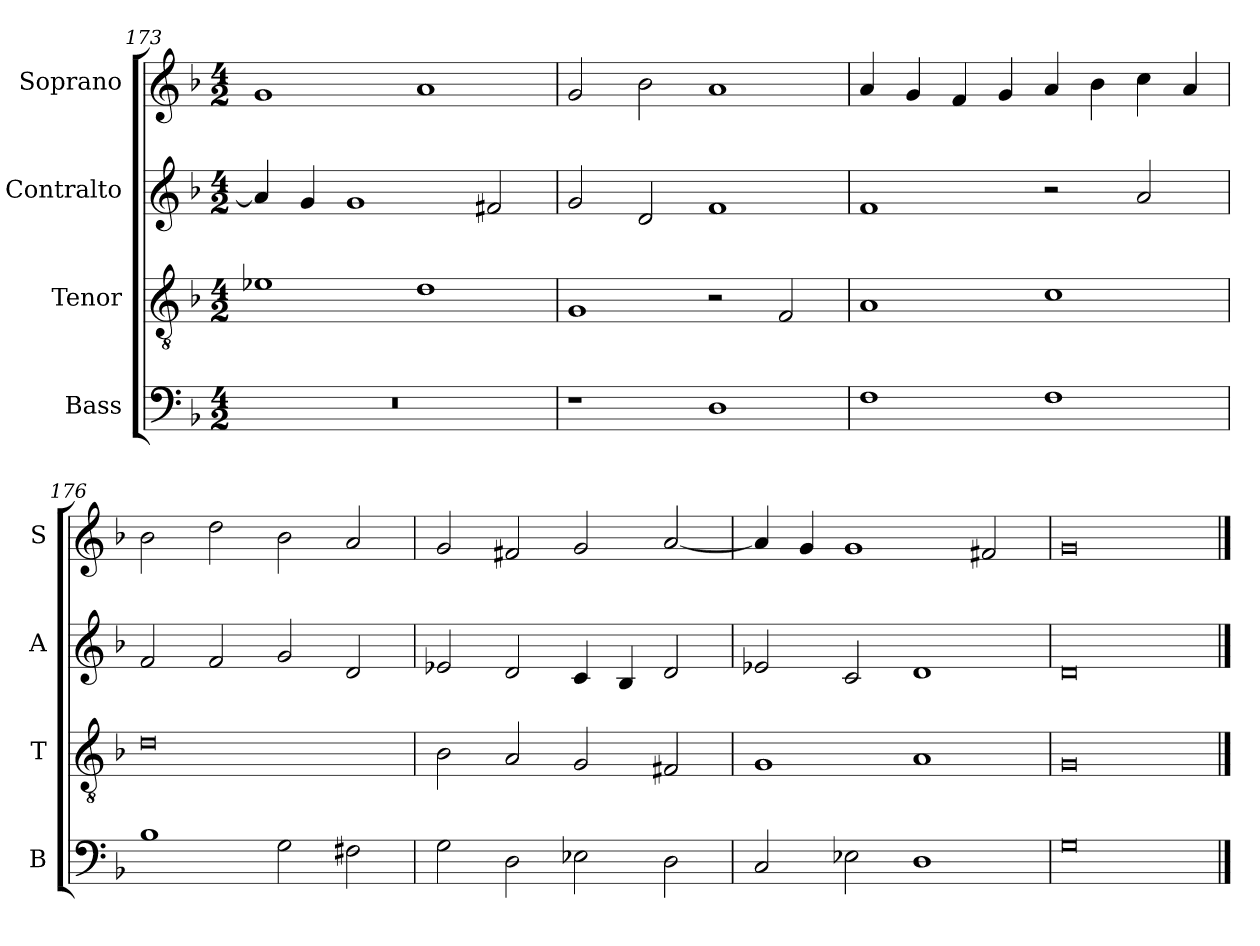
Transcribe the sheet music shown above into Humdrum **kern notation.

**kern	**kern	**kern	**kern
*part4	*part3	*part2	*part1
*staff4	*staff3	*staff2	*staff1
*I"Bass	*I"Tenor	*I"Contralto	*I"Soprano
*I'B	*I'T	*I'A	*I'S
*clefF4	*clefGv2	*clefG2	*clefG2
*k[b-]	*k[b-]	*k[b-]	*k[b-]
*G:dor	*G:dor	*G:dor	*G:dor
*M4/2	*M4/2	*M4/2	*M4/2
=173	=173	=173	=173
0r	1e-X	4a]	1g
.	.	4g	.
.	.	1g	.
.	1d	.	1a
.	.	2f#X	.
=174	=174	=174	=174
1r	1G	2g	2g
.	.	2d	2b-
1D	2r	1f	1a
.	2F	.	.
=175	=175	=175	=175
1F	1A	1f	4a
.	.	.	4g
.	.	.	4f
.	.	.	4g
1F	1c	2r	4a
.	.	.	4b-
.	.	2a	4cc
.	.	.	4a
=176	=176	=176	=176
1B-	0d	2f	2b-
.	.	2f	2dd
2G	.	2g	2b-
2F#X	.	2d	2a
=177	=177	=177	=177
2G	2B-	2e-X	2g
2D	2A	2d	2f#X
2E-X	2G	4c	2g
.	.	4B-	.
2D	2F#X	2d	[2a
=178	=178	=178	=178
2C	1G	2e-X	4a]
.	.	.	4g
2E-X	.	2c	1g
1D	1A	1d	.
.	.	.	2f#X
=179	=179	=179	=179
0G	0G	0d	0g
==	==	==	==
*-	*-	*-	*-
